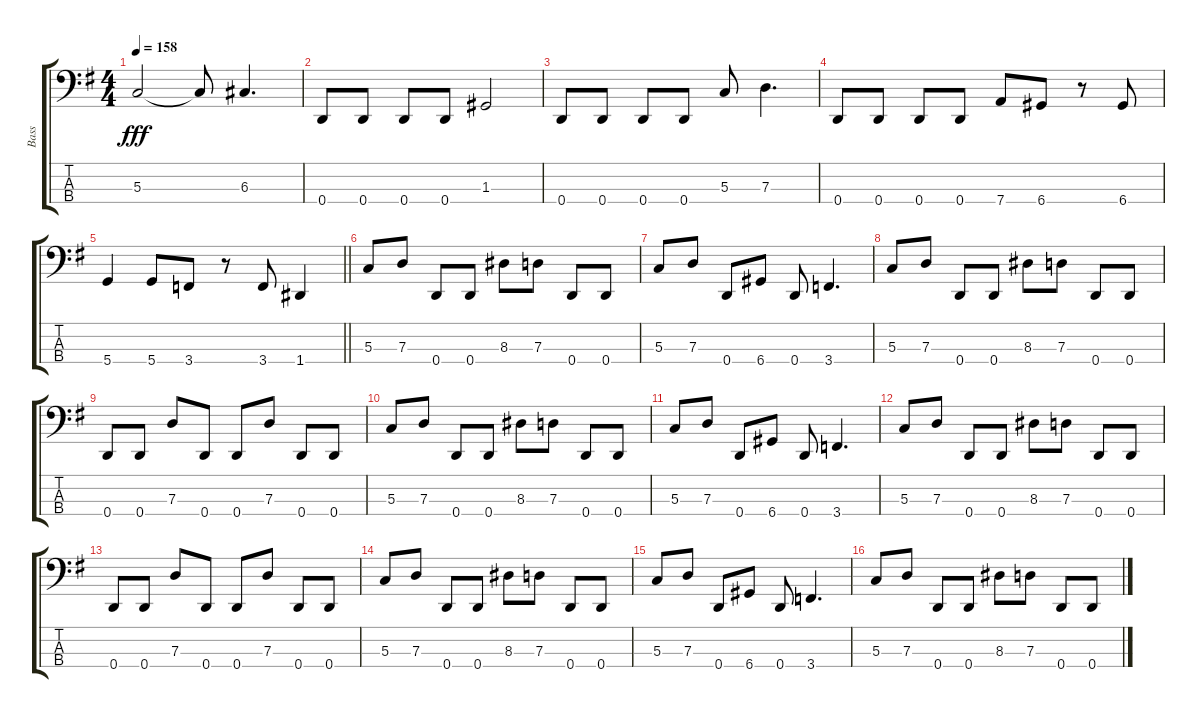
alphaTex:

\track ("Bass" "Bass") {instrument electricbasspick}
\staff {score tabs}
\tuning (F2 C2 G1 D1) {hide}
\ts (4 4)
\tempo 158
\clef f4
\ks g
5.3{t}.2{dy fff} 5.3{t}.8 6.3.4{d} |
0.4.8 0.4.8 0.4.8 0.4.8 1.3.2 |
0.4.8 0.4.8 0.4.8 0.4.8 5.3.8 7.3.4{d} |
0.4.8 0.4.8 0.4.8 0.4.8 7.4.8 6.4.8 r.8 6.4.8 |
\barLineRight lightlight
5.4.4 5.4.8 3.4.8 r.8 3.4.8 1.4.4 |
5.3.8 7.3.8 0.4.8 0.4.8 8.3.8 7.3.8 0.4.8 0.4.8 |
5.3.8 7.3.8 0.4.8 6.4.8 0.4.8 3.4.4{d} |
5.3.8 7.3.8 0.4.8 0.4.8 8.3.8 7.3.8 0.4.8 0.4.8 |
0.4.8 0.4.8 7.3.8 0.4.8 0.4.8 7.3.8 0.4.8 0.4.8 |
5.3.8 7.3.8 0.4.8 0.4.8 8.3.8 7.3.8 0.4.8 0.4.8 |
5.3.8 7.3.8 0.4.8 6.4.8 0.4.8 3.4.4{d} |
5.3.8 7.3.8 0.4.8 0.4.8 8.3.8 7.3.8 0.4.8 0.4.8 |
0.4.8 0.4.8 7.3.8 0.4.8 0.4.8 7.3.8 0.4.8 0.4.8 |
5.3.8 7.3.8 0.4.8 0.4.8 8.3.8 7.3.8 0.4.8 0.4.8 |
5.3.8 7.3.8 0.4.8 6.4.8 0.4.8 3.4.4{d} |
5.3.8 7.3.8 0.4.8 0.4.8 8.3.8 7.3.8 0.4.8 0.4.8
